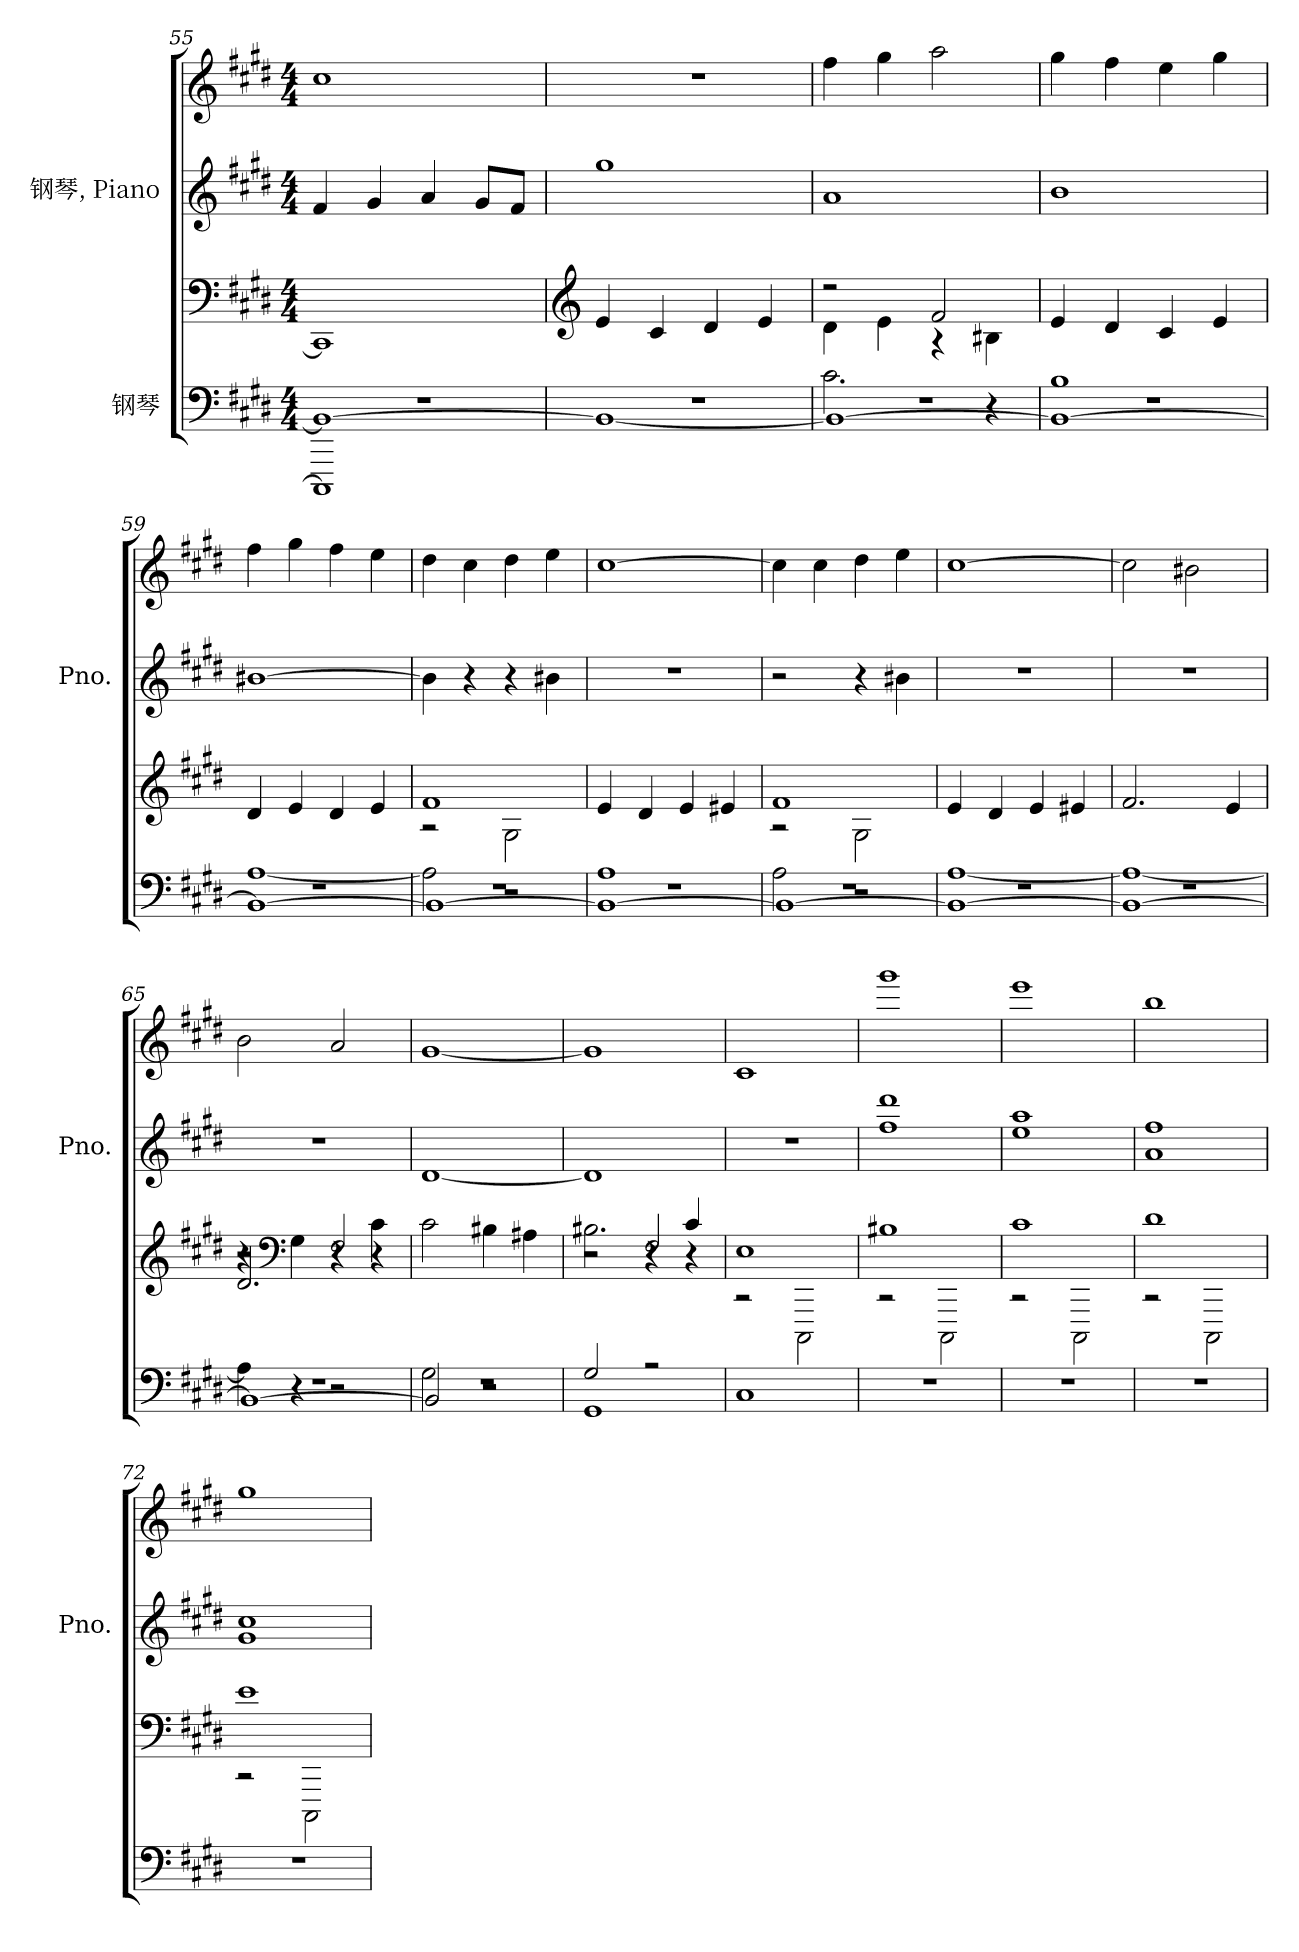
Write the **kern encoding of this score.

**kern	**kern	**kern	**kern
*part2	*part2	*part1	*part1
*staff4	*staff3	*staff2	*staff1
*I"钢琴	*	*I"钢琴, Piano	*
*	*	*I'Pno.	*
*clefF4	*clefF4	*clefG2	*clefG2
*k[f#c#g#d#]	*k[f#c#g#d#]	*k[f#c#g#d#]	*k[f#c#g#d#]
*M4/4	*M4/4	*M4/4	*M4/4
=55	=55	=55	=55
*^	*	*	*
*	*^	*	*	*
1r	1CCC#]	1BB#_	1CC#]	4f#/	1cc#
.	.	.	.	4g#/	.
.	.	.	.	4a/	.
.	.	.	.	8g#/L	.
.	.	.	.	8f#/J	.
*v	*v	*v	*	*	*
=56	=56	=56	=56
*	*clefG2	*	*
*^	*	*	*
1r	1BB#_	4e/	1gg#	1r
.	.	4c#/	.	.
.	.	4d#/	.	.
.	.	4e/	.	.
=57	=57	=57	=57	=57
*	*^	*^	*	*
1r	2.c#\	1BB#_	2r	4d#\	1a	4ff#\
.	.	.	.	4e\	.	4gg#\
.	.	.	2f#/	4r	.	2aa\
.	4r	.	.	4B#X\	.	.
*	*	*	*v	*v	*	*
=58	=58	=58	=58	=58	=58
1r	1B	1BB#_	4e/	1b	4gg#\
.	.	.	4d#/	.	4ff#\
.	.	.	4c#/	.	4ee\
.	.	.	4e/	.	4gg#\
=59	=59	=59	=59	=59	=59
1r	[1A	1BB#_	4d#/	[1b#X	4ff#\
.	.	.	4e/	.	4gg#\
.	.	.	4d#/	.	4ff#\
.	.	.	4e/	.	4ee\
!!LO:LB:g=z
=60	=60	=60	=60	=60	=60
*	*	*	*^	*	*
1r	2A\]	1BB#_	1f#	2r	4b#\]	4dd#\
.	.	.	.	.	4r	4cc#\
.	2r	.	.	2G#\	4r	4dd#\
.	.	.	.	.	4b#X\	4ee\
*	*	*	*v	*v	*	*
=61	=61	=61	=61	=61	=61
1r	1A	1BB#_	4e/	1r	[1cc#
.	.	.	4d#/	.	.
.	.	.	4e/	.	.
.	.	.	4e#X/	.	.
=62	=62	=62	=62	=62	=62
*	*	*	*^	*	*
1r	2A\	1BB#_	1f#	2r	2r	4cc#\]
.	.	.	.	.	.	4cc#\
.	2r	.	.	2G#\	4r	4dd#\
.	.	.	.	.	4b#X\	4ee\
*	*	*	*v	*v	*	*
=63	=63	=63	=63	=63	=63
1r	[1A	1BB#_	4e/	1r	[1cc#
.	.	.	4d#/	.	.
.	.	.	4e/	.	.
.	.	.	4e#X/	.	.
=64	=64	=64	=64	=64	=64
1r	1A_	1BB#_	2.f#/	1r	2cc#\]
.	.	.	.	.	2b#X\
.	.	.	4e/	.	.
=65	=65	=65	=65	=65	=65
*	*	*	*^	*	*
*	*	*	*	*^	*	*
1r	4A\]	1BB#_	2.d#/	4r	2r	1r	2b\
*	*	*	*clefF4	*	*	*	*
.	4r	.	.	4G#\	.	.	.
.	2r	.	.	4r	2F#/	.	2a/
.	.	.	4r	4c#\	.	.	.
*	*	*	*v	*v	*v	*	*
=66	=66	=66	=66	=66	=66
1r	2G#\	2BB#/]	2c#\	[1d#	[1g#
.	2r	2r	4B#X\	.	.
.	.	.	4A#X\	.	.
*v	*v	*v	*	*	*
!!LO:LB:g=z
=67	=67	=67	=67
*	*	*	*MM70
*^	*^	*	*
*	*	*	*^	*	*
2G#/	1GG#	2r	2.B#X\	2r	1d#]	1g#]
2r	.	4r	.	2F#/	.	.
.	.	4c#/	4r	.	.	.
*v	*v	*	*	*	*	*
*	*	*v	*v	*	*
=68	=68	=68	=68	=68
1C#	1E	2r	1r	1c#
.	.	2CCC#\	.	.
=69	=69	=69	=69	=69
*	*	*	*	*MM80
1r	1B#X	2r	1ff# 1ddd#	1ggg#
.	.	2CCC#\	.	.
=70	=70	=70	=70	=70
1r	1c#	2r	1ee 1aa	1eee
.	.	2CCC#\	.	.
=71	=71	=71	=71	=71
1r	1d#	2r	1a 1ff#	1bb
.	.	2CCC#\	.	.
=72	=72	=72	=72	=72
1r	1e	2r	1g# 1cc#	1gg#
.	.	2CCC#\	.	.
*	*v	*v	*	*
=	=	=	=
*-	*-	*-	*-
